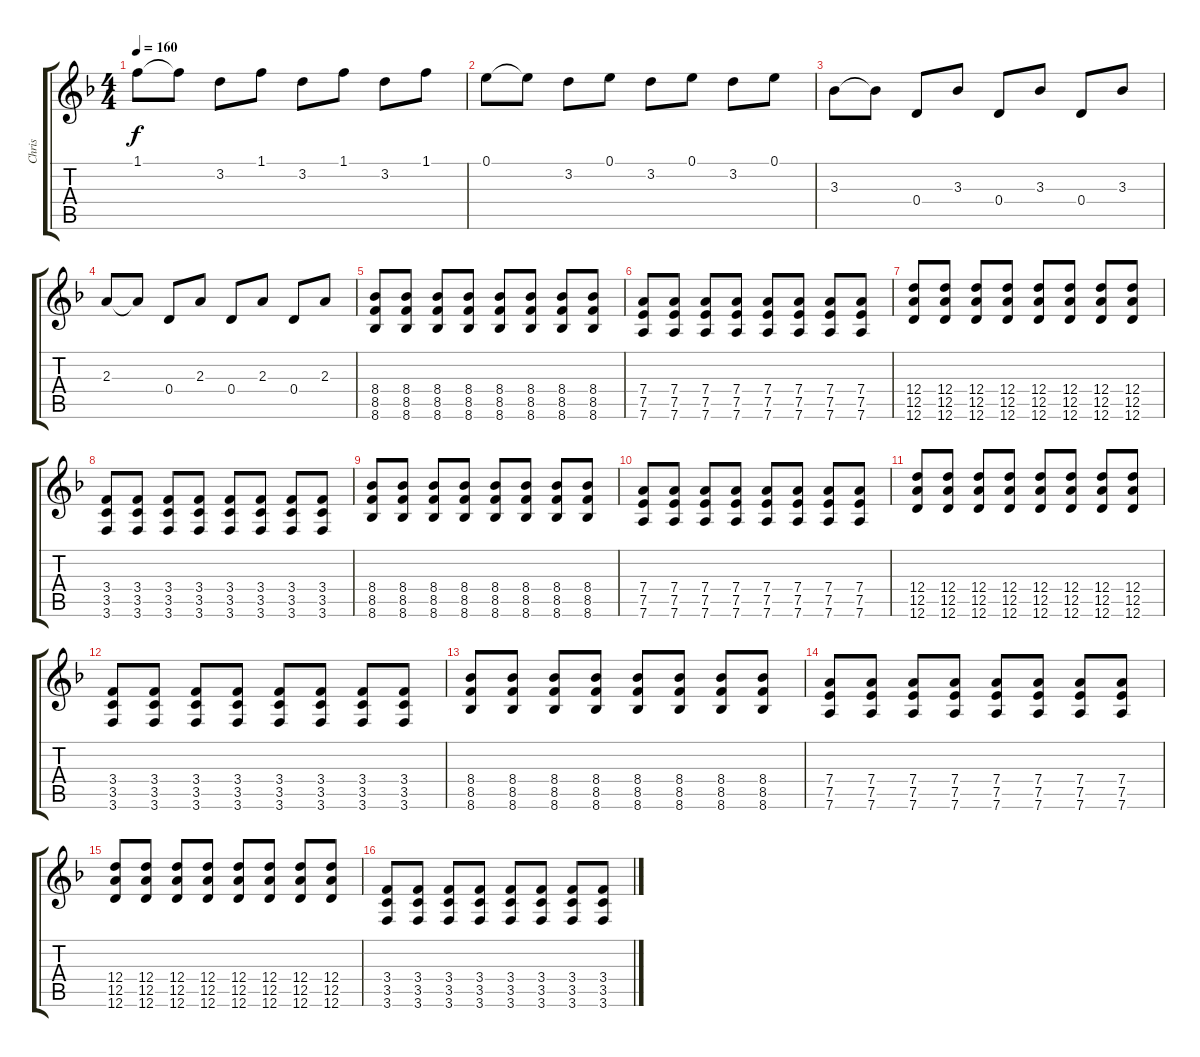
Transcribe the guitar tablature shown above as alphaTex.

\track ("Chris" "Chris") {instrument distortionguitar}
\staff {score tabs}
\tuning (E4 B3 G3 D3 A2 D2) {hide}
\ts (4 4)
\tempo 160
\clef g2
\ks dminor
1.1.8{dy f} 1.1{t}.8 3.2.8 1.1.8 3.2.8 1.1.8 3.2.8 1.1.8 |
0.1.8 0.1{t}.8 3.2.8 0.1.8 3.2.8 0.1.8 3.2.8 0.1.8 |
3.3.8 3.3{t}.8 0.4.8 3.3.8 0.4.8 3.3.8 0.4.8 3.3.8 |
2.3.8 2.3{t}.8 0.4.8 2.3.8 0.4.8 2.3.8 0.4.8 2.3.8 |
(8.4 8.5 8.6).8 (8.4 8.5 8.6).8 (8.4 8.5 8.6).8 (8.4 8.5 8.6).8 (8.4 8.5 8.6).8 (8.4 8.5 8.6).8 (8.4 8.5 8.6).8 (8.4 8.5 8.6).8 |
(7.4 7.5 7.6).8 (7.4 7.5 7.6).8 (7.4 7.5 7.6).8 (7.4 7.5 7.6).8 (7.4 7.5 7.6).8 (7.4 7.5 7.6).8 (7.4 7.5 7.6).8 (7.4 7.5 7.6).8 |
(12.4 12.5 12.6).8 (12.4 12.5 12.6).8 (12.4 12.5 12.6).8 (12.4 12.5 12.6).8 (12.4 12.5 12.6).8 (12.4 12.5 12.6).8 (12.4 12.5 12.6).8 (12.4 12.5 12.6).8 |
(3.4 3.5 3.6).8 (3.4 3.5 3.6).8 (3.4 3.5 3.6).8 (3.4 3.5 3.6).8 (3.4 3.5 3.6).8 (3.4 3.5 3.6).8 (3.4 3.5 3.6).8 (3.4 3.5 3.6).8 |
(8.4 8.5 8.6).8 (8.4 8.5 8.6).8 (8.4 8.5 8.6).8 (8.4 8.5 8.6).8 (8.4 8.5 8.6).8 (8.4 8.5 8.6).8 (8.4 8.5 8.6).8 (8.4 8.5 8.6).8 |
(7.4 7.5 7.6).8 (7.4 7.5 7.6).8 (7.4 7.5 7.6).8 (7.4 7.5 7.6).8 (7.4 7.5 7.6).8 (7.4 7.5 7.6).8 (7.4 7.5 7.6).8 (7.4 7.5 7.6).8 |
(12.4 12.5 12.6).8 (12.4 12.5 12.6).8 (12.4 12.5 12.6).8 (12.4 12.5 12.6).8 (12.4 12.5 12.6).8 (12.4 12.5 12.6).8 (12.4 12.5 12.6).8 (12.4 12.5 12.6).8 |
(3.4 3.5 3.6).8 (3.4 3.5 3.6).8 (3.4 3.5 3.6).8 (3.4 3.5 3.6).8 (3.4 3.5 3.6).8 (3.4 3.5 3.6).8 (3.4 3.5 3.6).8 (3.4 3.5 3.6).8 |
(8.4 8.5 8.6).8 (8.4 8.5 8.6).8 (8.4 8.5 8.6).8 (8.4 8.5 8.6).8 (8.4 8.5 8.6).8 (8.4 8.5 8.6).8 (8.4 8.5 8.6).8 (8.4 8.5 8.6).8 |
(7.4 7.5 7.6).8 (7.4 7.5 7.6).8 (7.4 7.5 7.6).8 (7.4 7.5 7.6).8 (7.4 7.5 7.6).8 (7.4 7.5 7.6).8 (7.4 7.5 7.6).8 (7.4 7.5 7.6).8 |
(12.4 12.5 12.6).8 (12.4 12.5 12.6).8 (12.4 12.5 12.6).8 (12.4 12.5 12.6).8 (12.4 12.5 12.6).8 (12.4 12.5 12.6).8 (12.4 12.5 12.6).8 (12.4 12.5 12.6).8 |
(3.4 3.5 3.6).8 (3.4 3.5 3.6).8 (3.4 3.5 3.6).8 (3.4 3.5 3.6).8 (3.4 3.5 3.6).8 (3.4 3.5 3.6).8 (3.4 3.5 3.6).8 (3.4 3.5 3.6).8
